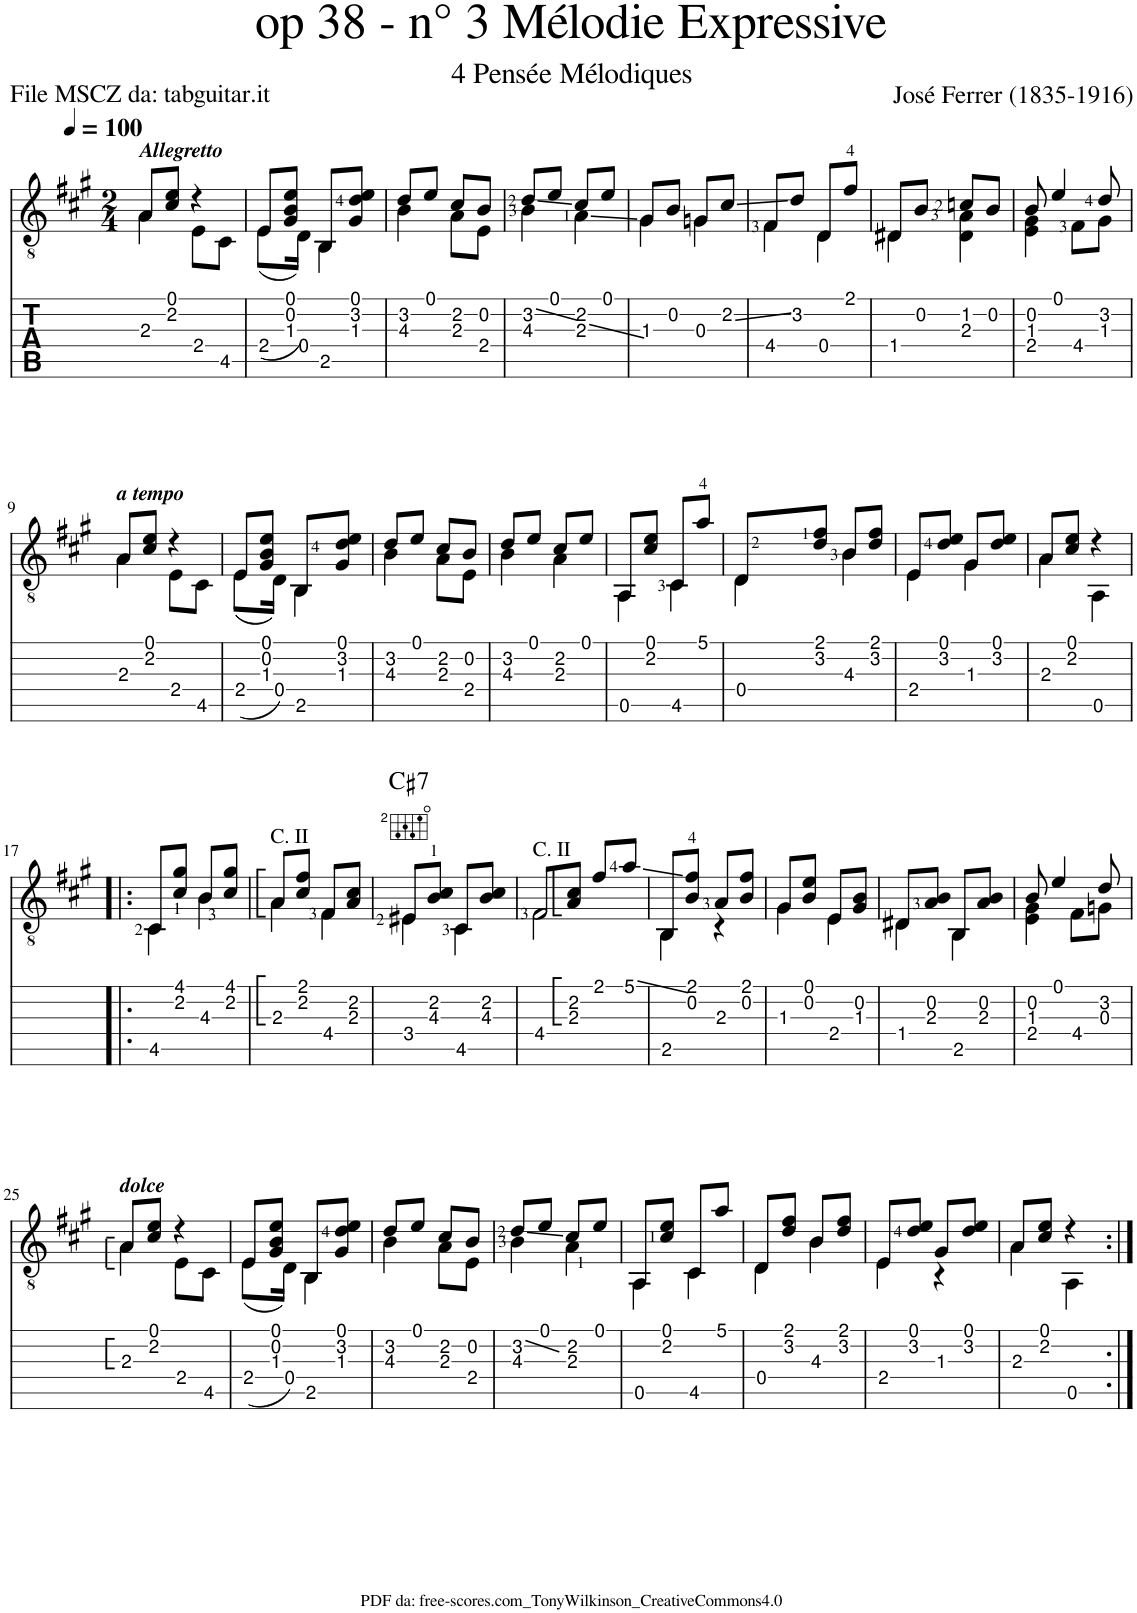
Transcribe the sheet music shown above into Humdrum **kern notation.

**kern	**kern	**harte
*part1	*part1	*part1
*staff2	*staff1	*
*I"Guitar	*	*
*I'Guit.	*	*
*stria6	*	*
*	*clefGv2	*
*k[f#c#g#]	*k[f#c#g#]	*
*M2/4	*M2/4	*
*MM100	*MM100	*
=1	=1	=1
*^	*^	*
!	!	!LO:TX:a:Bi:t=Allegretto	!	!
8AL	4A	8A/L	4A\	.
8c#\ 8e\J	.	8c#/ 8e/J	.	.
4r	8EL	4r	8E\L	.
.	8C#J	.	8C#\J	.
=2	=2	=2	=2	=2
8EL	8.EL	8E/L	(8.E\L	.
8G#\ 8B\ 8e\J	.	8G#/ 8B/ 8e/J	.	.
.	16DJk	.	16D\Jk)	.
8BBL	4BB	8BB/L	4BB\	.
8G#\ 8d\ 8e\J	.	8G#/ 8d/ 8e/J	.	.
=3	=3	=3	=3	=3
8dL	4B	8d/L	4B\	.
8eJ	.	8e/J	.	.
8c#L	8AL	8c#/L	8A\L	.
8BJ	8EJ	8B/J	8E\J	.
=4	=4	=4	=4	=4
8dL	4B	8d/L	4B\	.
8eJ	.	8e/J	.	.
8c#L	4A	8c#/L	4A\	.
8eJ	.	8e/J	.	.
=5	=5	=5	=5	=5
8G#L	4G#	8G#/L	4G#\	.
8BJ	.	8B/J	.	.
8GL	4G	8Gn/L	4G\	.
8c#J	.	8c#/J	.	.
=6	=6	=6	=6	=6
8F#L	4F#	8F#/L	4F#\	.
8dJ	.	8d/J	.	.
8DL	4D	8D/L	4D\	.
8f#J	.	8f#/J	.	.
=7	=7	=7	=7	=7
8D#L	4D#	8D#X/L	4D#\	.
8BJ	.	8B/J	.	.
8cL	4D# 4A	8cn/L	4D#\ 4A\	.
8BJ	.	8B/J	.	.
=8	=8	=8	=8	=8
8B	4E 4G#	8B/	4E\ 4G#\	.
4e	.	4e/	.	.
.	8F#L	.	8F#\L	.
8d	8G#J	8d/	8G#\J	.
!!LO:LB:g=z	!!
=9	=9	=9	=9	=9
!	!	!LO:TX:a:Bi:t=a tempo	!	!
8AL	4A	8A/L	4A\	.
8c#\ 8e\J	.	8c#/ 8e/J	.	.
4r	8EL	4r	8E\L	.
.	8C#J	.	8C#\J	.
=10	=10	=10	=10	=10
8EL	8.EL	8E/L	(8.E\L	.
8G#\ 8B\ 8e\J	.	8G#/ 8B/ 8e/J	.	.
.	16DJk	.	16D\Jk)	.
8BBL	4BB	8BB/L	4BB\	.
8G#\ 8d\ 8e\J	.	8G#/ 8d/ 8e/J	.	.
=11	=11	=11	=11	=11
8dL	4B	8d/L	4B\	.
8eJ	.	8e/J	.	.
8c#L	8AL	8c#/L	8A\L	.
8BJ	8EJ	8B/J	8E\J	.
=12	=12	=12	=12	=12
8dL	4B	8d/L	4B\	.
8eJ	.	8e/J	.	.
8c#L	4A	8c#/L	4A\	.
8eJ	.	8e/J	.	.
=13	=13	=13	=13	=13
8AAL	4AA	8AA/L	4AA\	.
8c#\ 8e\J	.	8c#/ 8e/J	.	.
8C#L	4C#	8C#/L	4C#\	.
8aJ	.	8a/J	.	.
=14	=14	=14	=14	=14
8DL	4D	8D/L	4D\	.
8d\ 8f#\J	.	8d/ 8f#/J	.	.
8BL	4B	8B/L	4B\	.
8d\ 8f#\J	.	8d/ 8f#/J	.	.
=15	=15	=15	=15	=15
8EL	4E	8E/L	4E\	.
8d\ 8e\J	.	8d/ 8e/J	.	.
8G#L	4G#	8G#/L	4G#\	.
8d\ 8e\J	.	8d/ 8e/J	.	.
=16	=16	=16	=16	=16
8AL	4A	8A/L	4A\	.
8c#\ 8e\J	.	8c#/ 8e/J	.	.
4r	4AA	4r	4AA\	.
!!LO:LB:g=z	!!
=17!|:	=17!|:	=17!|:	=17!|:	=17!|:
8C#L	4C#	8C#/L	4C#\	.
8c#\ 8g#\J	.	8c#/ 8g#/J	.	.
8BL	4B	8B/L	4B\	.
8c#\ 8g#\J	.	8c#/ 8g#/J	.	.
=18	=18	=18	=18	=18
!	!	!LO:TX:a:t=C. II	!	!
8AL	4A	8A/L	4A\	.
8c#\ 8f#\J	.	8c#/ 8f#/J	.	.
8F#L	4F#	8F#/L	4F#\	.
8A\ 8c#\J	.	8A/ 8c#/J	.	.
=19	=19	=19	=19	=19
!	!	!	!	!LO:H:kt=7
8E#L	4E#	8E#X/L	4E#\	C#:7
8B\ 8c#\J	.	8B/ 8c#/J	.	.
8C#L	4C#	8C#/L	4C#\	.
8B\ 8c#\J	.	8B/ 8c#/J	.	.
=20	=20	=20	=20	=20
!	!	!LO:TX:a:t=C. II	!	!
!	!	!LO:N:head=open	!	!
8F#L	2F#	8F#/L	2F#\	.
8A\ 8c#\J	.	8A/ 8c#/J	.	.
8f#L	.	8f#/L	.	.
8aJ	.	8a/J	.	.
=21	=21	=21	=21	=21
8BBL	4BB	8BB/L	4BB\	.
8B\ 8f#\J	.	8B/ 8f#/J	.	.
8AL	4r	8A/L	4r	.
8B\ 8f#\J	.	8B/ 8f#/J	.	.
=22	=22	=22	=22	=22
8G#L	4G#	8G#/L	4G#\	.
8B\ 8e\J	.	8B/ 8e/J	.	.
8EL	4E	8E/L	4E\	.
8G#\ 8B\J	.	8G#/ 8B/J	.	.
=23	=23	=23	=23	=23
8D#L	4D#	8D#X/L	4D#\	.
8A\ 8B\J	.	8A/ 8B/J	.	.
8BBL	4BB	8BB/L	4BB\	.
8A\ 8B\J	.	8A/ 8B/J	.	.
=24	=24	=24	=24	=24
8B	4E 4G#	8B/	4E\ 4G#\	.
4e	.	4e/	.	.
.	8F#L	.	8F#\L	.
8d	8GJ	8d/	8Gn\J	.
!!LO:LB:g=z	!!
=25	=25	=25	=25	=25
!	!	!LO:TX:a:Bi:t=dolce	!	!
8AL	4A	8A/L	4A\	.
8c#\ 8e\J	.	8c#/ 8e/J	.	.
4r	8EL	4r	8E\L	.
.	8C#J	.	8C#\J	.
=26	=26	=26	=26	=26
8EL	8.EL	8E/L	(8.E\L	.
8G#\ 8B\ 8e\J	.	8G#/ 8B/ 8e/J	.	.
.	16DJk	.	16D\Jk)	.
8BBL	4BB	8BB/L	4BB\	.
8G#\ 8d\ 8e\J	.	8G#/ 8d/ 8e/J	.	.
=27	=27	=27	=27	=27
8dL	4B	8d/L	4B\	.
8eJ	.	8e/J	.	.
8c#L	8AL	8c#/L	8A\L	.
8BJ	8EJ	8B/J	8E\J	.
=28	=28	=28	=28	=28
8dL	4B	8d/L	4B\	.
8eJ	.	8e/J	.	.
8c#L	4A	8c#/L	4A\	.
8eJ	.	8e/J	.	.
=29	=29	=29	=29	=29
8AAL	4AA	8AA/L	4AA\	.
8c#\ 8e\J	.	8c#/ 8e/J	.	.
8C#L	4C#	8C#/L	4C#\	.
8aJ	.	8a/J	.	.
=30	=30	=30	=30	=30
8DL	4D	8D/L	4D\	.
8d\ 8f#\J	.	8d/ 8f#/J	.	.
8BL	4B	8B/L	4B\	.
8d\ 8f#\J	.	8d/ 8f#/J	.	.
=31	=31	=31	=31	=31
8EL	4E	8E/L	4E\	.
8d\ 8e\J	.	8d/ 8e/J	.	.
8G#L	4r	8G#/L	4r	.
8d\ 8e\J	.	8d/ 8e/J	.	.
=32	=32	=32	=32	=32
8AL	4A	8A/L	4A\	.
8c#\ 8e\J	.	8c#/ 8e/J	.	.
4r	4AA	4r	4AA\	.
*v	*v	*	*	*
*	*v	*v	*
=:|!	=:|!	=:|!
*-	*-	*-
